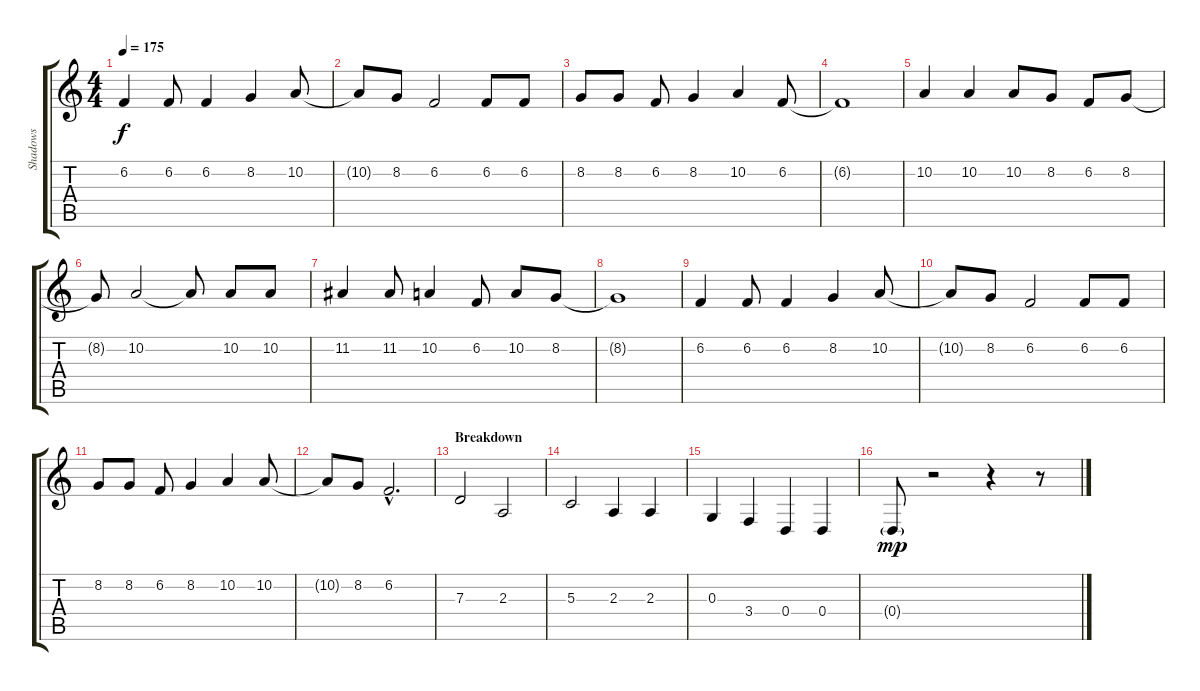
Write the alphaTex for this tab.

\track ("Shadows" "Shadows") {instrument tenorsax}
\staff {score tabs}
\tuning (E4 B3 G3 D3 A2 D2) {hide}
\ts (4 4)
\tempo 175
\clef g2
\ks c
6.2.4{dy f} 6.2.8 6.2.4 8.2.4 10.2.8 |
10.2{t}.8 8.2.8 6.2.2 6.2.8 6.2.8 |
8.2.8 8.2.8 6.2.8 8.2.4 10.2.4 6.2.8 |
6.2{t}.1 |
10.2.4 10.2.4 10.2.8 8.2.8 6.2.8 8.2.8 |
8.2{t}.8 10.2.2 10.2{t}.8 10.2.8 10.2.8 |
11.2.4 11.2.8 10.2.4 6.2.8 10.2.8 8.2.8 |
8.2{t}.1 |
6.2.4 6.2.8 6.2.4 8.2.4 10.2.8 |
10.2{t}.8 8.2.8 6.2.2 6.2.8 6.2.8 |
8.2.8 8.2.8 6.2.8 8.2.4 10.2.4 10.2.8 |
10.2{t}.8 8.2.8 6.2{hac}.2{d} |
\section ("" "Breakdown")
7.3.2 2.3.2 |
5.3.2 2.3.4 2.3.4 |
0.3.4 3.4.4 0.4.4 0.4.4 |
0.4{g}.8{dy mp} r.2 r.4 r.8
